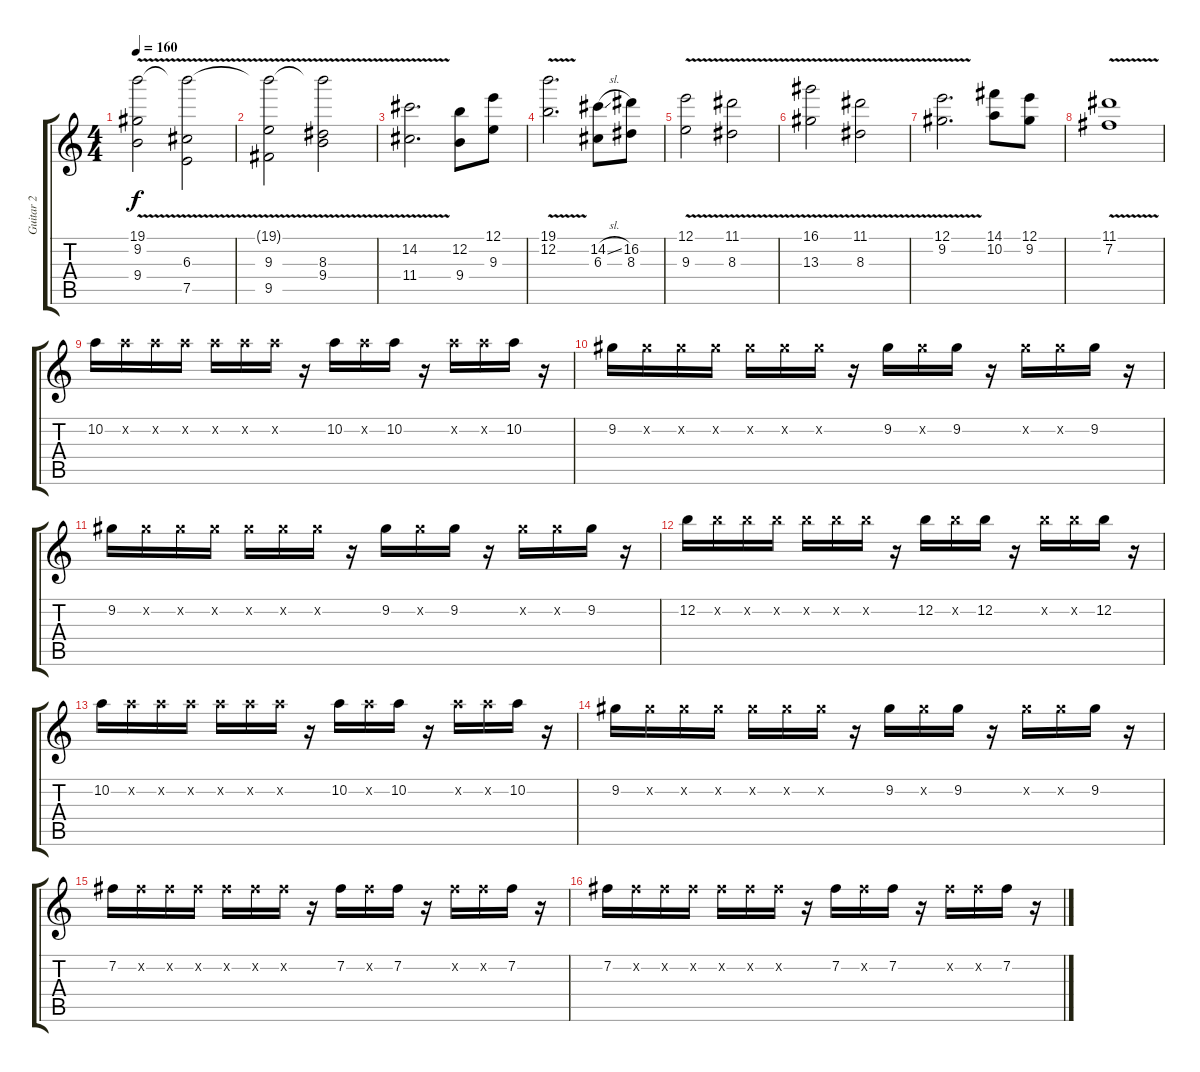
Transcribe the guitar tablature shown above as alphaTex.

\track ("Guitar 2" "Guitar 2") {instrument distortionguitar}
\staff {score tabs}
\tuning (E4 B3 G3 D3 A2 E2) {hide}
\ts (4 4)
\tempo 160
\clef g2
\ks c
(19.1{t} 9.2{v} 9.4).2{dy f volume 14} (19.1{t} 6.3{v} 7.5).2 |
(19.1{t} 9.3{v} 9.5).2 (19.1{t} 8.3{v} 9.4).2 |
(14.2{v} 11.4).2{d} (12.2 9.4).8 (12.1 9.3).8 |
(19.1{v} 12.2).2{d} (14.2{sl} 6.3).8 (16.2 8.3).8 |
(12.1{v} 9.3).2 (11.1{v} 8.3).2 |
(16.1{v} 13.3).2 (11.1{v} 8.3).2 |
(12.1{v} 9.2).2{d} (14.1 10.2).8 (12.1 9.2).8 |
(11.1{v} 7.2).1 |
10.2.16 10.2{x}.16 10.2{x}.16 10.2{x}.16 10.2{x}.16 10.2{x}.16 10.2{x}.16 r.16 10.2.16 10.2{x}.16 10.2.16 r.16 10.2{x}.16 10.2{x}.16 10.2.16 r.16 |
9.2.16 9.2{x}.16 9.2{x}.16 9.2{x}.16 9.2{x}.16 9.2{x}.16 9.2{x}.16 r.16 9.2.16 9.2{x}.16 9.2.16 r.16 9.2{x}.16 9.2{x}.16 9.2.16 r.16 |
9.2.16 9.2{x}.16 9.2{x}.16 9.2{x}.16 9.2{x}.16 9.2{x}.16 9.2{x}.16 r.16 9.2.16 9.2{x}.16 9.2.16 r.16 9.2{x}.16 9.2{x}.16 9.2.16 r.16 |
12.2.16 12.2{x}.16 12.2{x}.16 12.2{x}.16 12.2{x}.16 12.2{x}.16 12.2{x}.16 r.16 12.2.16 12.2{x}.16 12.2.16 r.16 12.2{x}.16 12.2{x}.16 12.2.16 r.16 |
10.2.16 10.2{x}.16 10.2{x}.16 10.2{x}.16 10.2{x}.16 10.2{x}.16 10.2{x}.16 r.16 10.2.16 10.2{x}.16 10.2.16 r.16 10.2{x}.16 10.2{x}.16 10.2.16 r.16 |
9.2.16 9.2{x}.16 9.2{x}.16 9.2{x}.16 9.2{x}.16 9.2{x}.16 9.2{x}.16 r.16 9.2.16 9.2{x}.16 9.2.16 r.16 9.2{x}.16 9.2{x}.16 9.2.16 r.16 |
7.2.16 7.2{x}.16 7.2{x}.16 7.2{x}.16 7.2{x}.16 7.2{x}.16 7.2{x}.16 r.16 7.2.16 7.2{x}.16 7.2.16 r.16 7.2{x}.16 7.2{x}.16 7.2.16 r.16 |
7.2.16 7.2{x}.16 7.2{x}.16 7.2{x}.16 7.2{x}.16 7.2{x}.16 7.2{x}.16 r.16 7.2.16 7.2{x}.16 7.2.16 r.16 7.2{x}.16 7.2{x}.16 7.2.16 r.16
